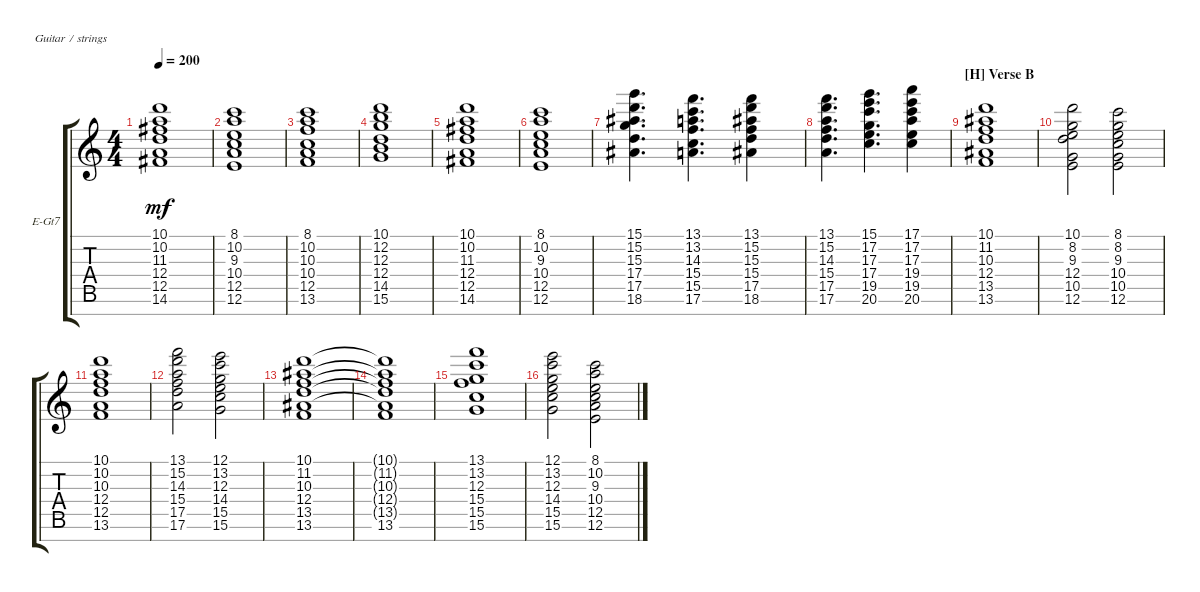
\defaultSystemsLayout 4
\bracketExtendMode groupsimilarinstruments
\firstSystemTrackNameOrientation horizontal
\otherSystemsTrackNameOrientation horizontal
\track ("Synth/chords" "E-Gt7") {instrument stringensemble1}
\staff {score tabs}
\tuning (E4 B3 G3 D3 A2 E2 B1)
\displaytranspose 12
\ts (4 4)
\tempo 200
\clef g2
\ks c
(10.1 10.2 11.3 14.6 12.5 12.4).1{dy mf} |
(8.1 10.2 9.3 10.4 12.5 12.6).1 |
(8.1 10.2 10.3 10.4 12.5 13.6).1 |
(10.1 12.2 12.3 12.4 14.5 15.6).1 |
(10.1 10.2 11.3 14.6 12.5 12.4).1 |
(8.1 10.2 9.3 10.4 12.5 12.6).1 |
(15.1 15.2 15.3 17.4 17.5 18.6).4{d} (13.2 13.1 14.3 15.4 15.5 17.6).4{d} (13.1 15.2 15.3 15.4 17.5 18.6).4 |
(13.1 15.2 14.3 15.4 17.5 17.6).4{d} (15.1 17.2 17.3 17.4 19.5 20.6).4{d} (17.1 17.2 17.3 19.4 19.5 20.6).4 |
\section ("H" "Verse B")
(10.1 11.2 10.3 12.4 13.5 13.6).1 |
(10.1 8.2 9.3 12.4 12.6 10.5).2 (8.1 8.2 9.3 10.4 10.5 12.6).2 |
(10.1 10.2 10.3 12.4 12.5 13.6).1 |
(13.1 15.2 14.3 15.4 17.5 17.6).2 (12.1 13.2 12.3 14.4 15.5 15.6).2 |
(10.1 11.2 10.3 12.4 13.5 13.6).1 |
(13.6 13.5{t} 12.4{t} 10.3{t} 11.2{t} 10.1{t}).1 |
(13.1 13.2 12.3 15.4 15.5 15.6).1 |
(15.6 15.5 14.4 12.3 13.2 12.1).2 (8.1 10.2 9.3 10.4 12.5 12.6).2
